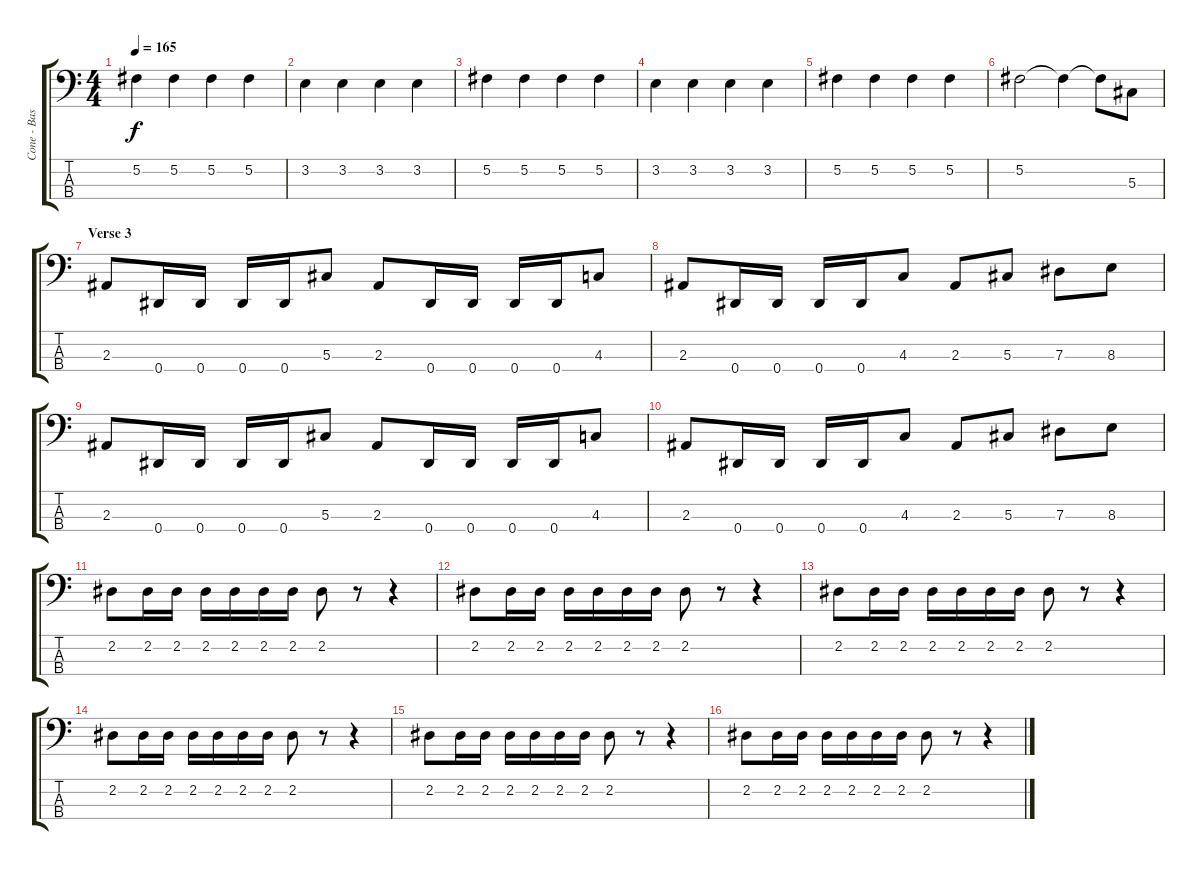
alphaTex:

\track ("Cone - Bass Guitar" "Cone - Bas") {instrument electricbasspick}
\staff {score tabs}
\tuning (Gb2 Db2 Ab1 Eb1) {hide}
\ts (4 4)
\tempo 165
\clef f4
\ks c
5.2.4{dy f} 5.2.4 5.2.4 5.2.4 |
3.2.4 3.2.4 3.2.4 3.2.4 |
5.2.4 5.2.4 5.2.4 5.2.4 |
3.2.4 3.2.4 3.2.4 3.2.4 |
5.2.4 5.2.4 5.2.4 5.2.4 |
5.2.2 5.2{t}.4 5.2{t}.8 5.3.8 |
\section ("" "Verse 3")
2.3.8 0.4.16 0.4.16 0.4.16 0.4.16 5.3.8 2.3.8 0.4.16 0.4.16 0.4.16 0.4.16 4.3.8 |
2.3.8 0.4.16 0.4.16 0.4.16 0.4.16 4.3.8 2.3.8 5.3.8 7.3.8 8.3.8 |
2.3.8 0.4.16 0.4.16 0.4.16 0.4.16 5.3.8 2.3.8 0.4.16 0.4.16 0.4.16 0.4.16 4.3.8 |
2.3.8 0.4.16 0.4.16 0.4.16 0.4.16 4.3.8 2.3.8 5.3.8 7.3.8 8.3.8 |
2.2.8 2.2.16 2.2.16 2.2.16 2.2.16 2.2.16 2.2.16 2.2.8 r.8 r.4 |
2.2.8 2.2.16 2.2.16 2.2.16 2.2.16 2.2.16 2.2.16 2.2.8 r.8 r.4 |
2.2.8 2.2.16 2.2.16 2.2.16 2.2.16 2.2.16 2.2.16 2.2.8 r.8 r.4 |
2.2.8 2.2.16 2.2.16 2.2.16 2.2.16 2.2.16 2.2.16 2.2.8 r.8 r.4 |
2.2.8 2.2.16 2.2.16 2.2.16 2.2.16 2.2.16 2.2.16 2.2.8 r.8 r.4 |
2.2.8 2.2.16 2.2.16 2.2.16 2.2.16 2.2.16 2.2.16 2.2.8 r.8 r.4
